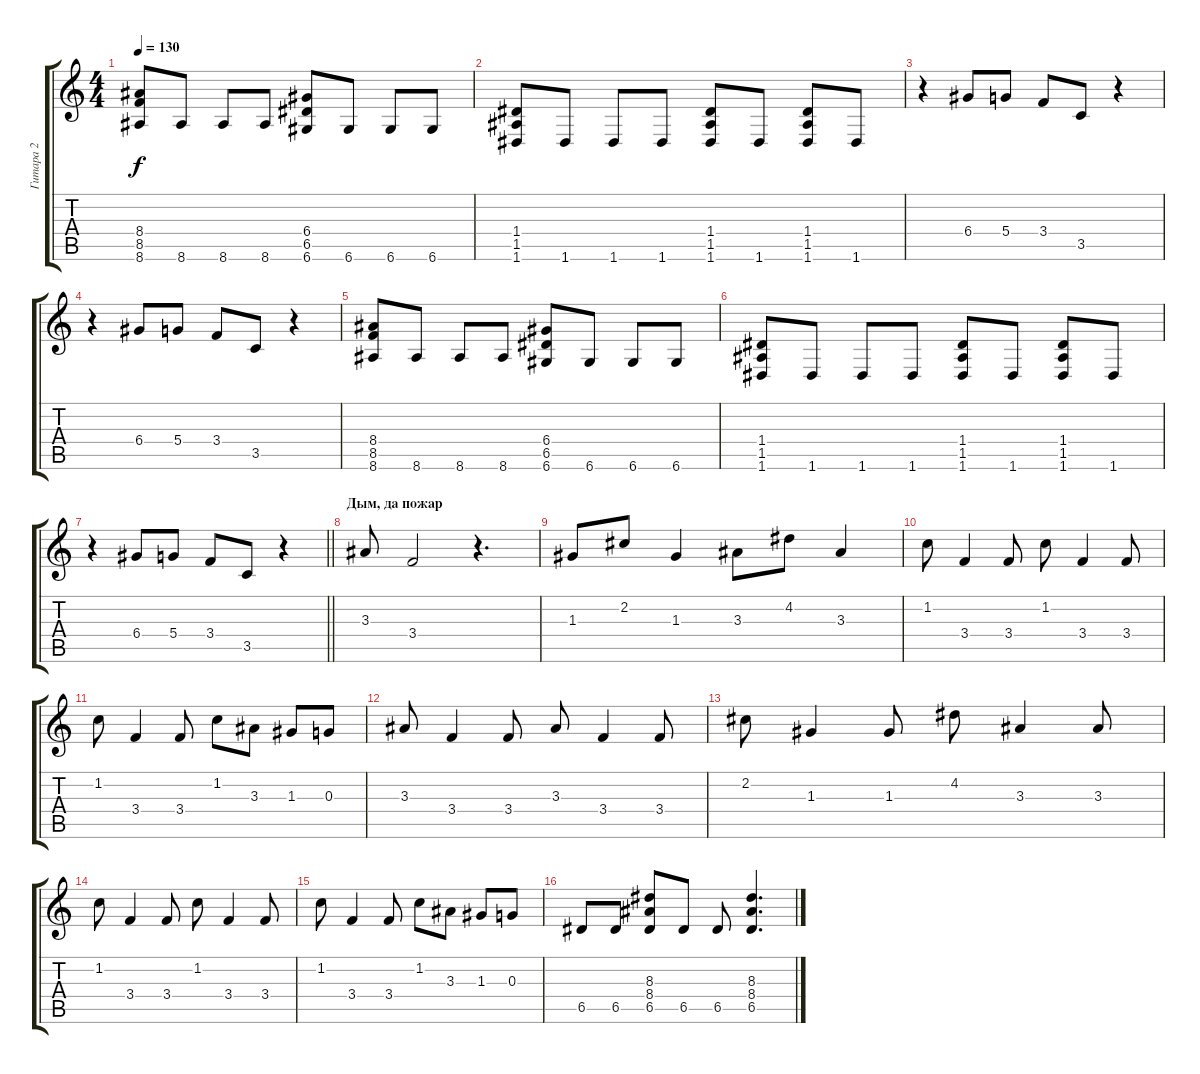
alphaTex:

\track ("Гитара 2" "Гитара 2") {instrument overdrivenguitar}
\staff {score tabs}
\tuning (E4 B3 G3 D3 A2 D2) {hide}
\ts (4 4)
\tempo 130
\clef g2
\ks c
(8.4 8.5 8.6).8{dy f} 8.6.8 8.6.8 8.6.8 (6.4 6.5 6.6).8 6.6.8 6.6.8 6.6.8 |
(1.4 1.5 1.6).8 1.6.8 1.6.8 1.6.8 (1.4 1.5 1.6).8 1.6.8 (1.4 1.5 1.6).8 1.6.8 |
r.4 6.4.8 5.4.8 3.4.8 3.5.8 r.4 |
r.4 6.4.8 5.4.8 3.4.8 3.5.8 r.4 |
(8.4 8.5 8.6).8 8.6.8 8.6.8 8.6.8 (6.4 6.5 6.6).8 6.6.8 6.6.8 6.6.8 |
(1.4 1.5 1.6).8 1.6.8 1.6.8 1.6.8 (1.4 1.5 1.6).8 1.6.8 (1.4 1.5 1.6).8 1.6.8 |
\barLineRight lightlight
r.4 6.4.8 5.4.8 3.4.8 3.5.8 r.4 |
\section ("" "Дым, да пожар")
3.3.8 3.4.2 r.4{d} |
1.3.8 2.2.8 1.3.4 3.3.8 4.2.8 3.3.4 |
1.2.8 3.4.4 3.4.8 1.2.8 3.4.4 3.4.8 |
1.2.8 3.4.4 3.4.8 1.2.8 3.3.8 1.3.8 0.3.8 |
3.3.8 3.4.4 3.4.8 3.3.8 3.4.4 3.4.8 |
2.2.8 1.3.4 1.3.8 4.2.8 3.3.4 3.3.8 |
1.2.8 3.4.4 3.4.8 1.2.8 3.4.4 3.4.8 |
1.2.8 3.4.4 3.4.8 1.2.8 3.3.8 1.3.8 0.3.8 |
6.5.8 6.5.8 (8.3 8.4 6.5).8 6.5.8 6.5.8 (8.3 8.4 6.5).4{d}
